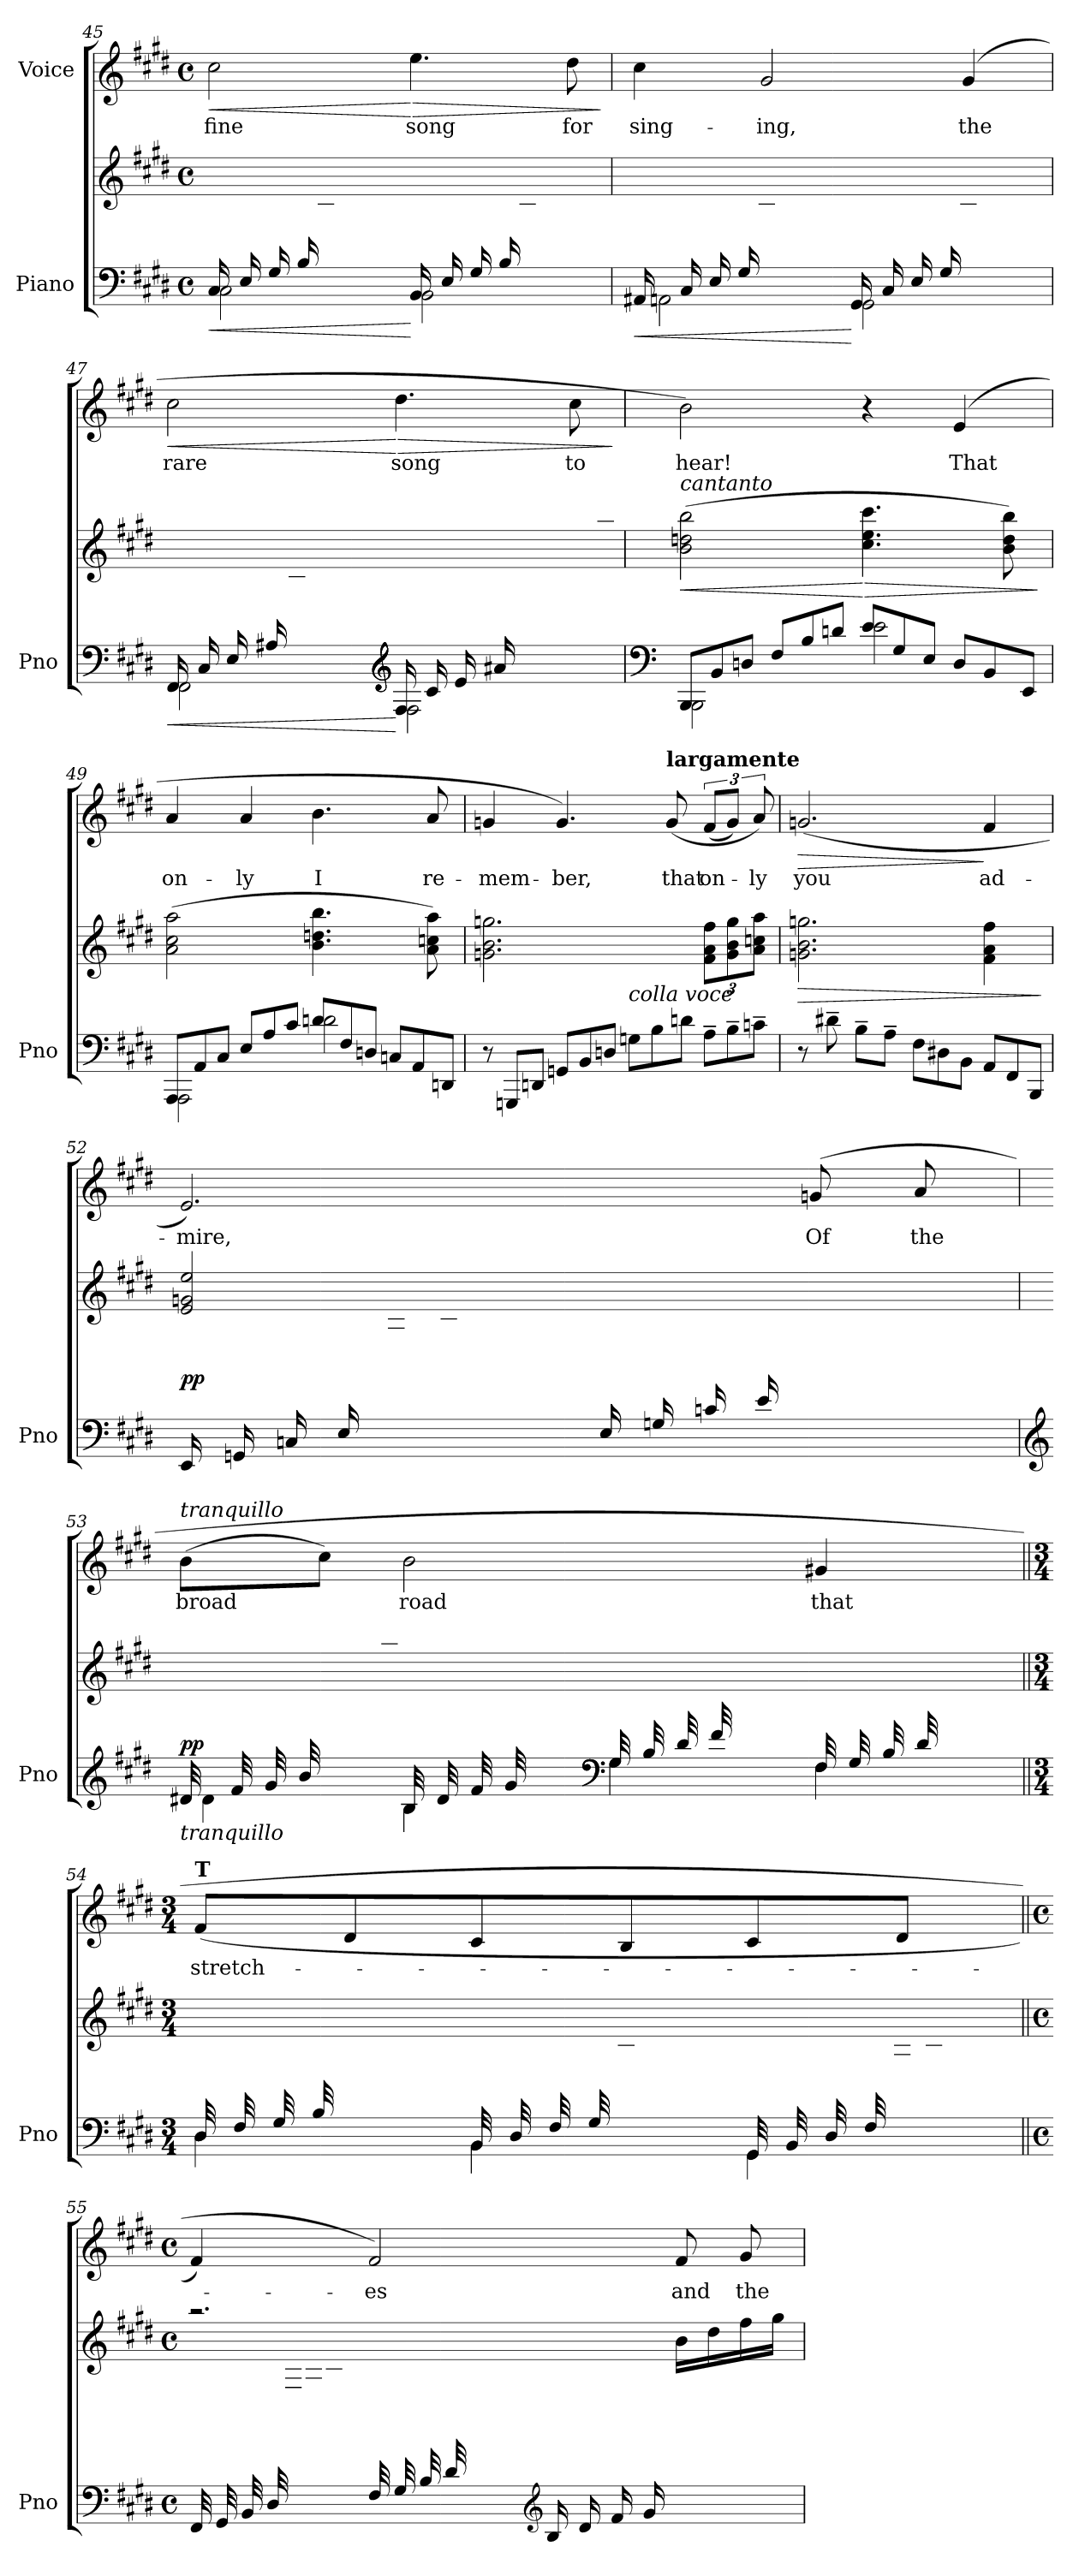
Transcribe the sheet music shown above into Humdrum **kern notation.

**kern	**kern	**dynam	**kern	**text	**dynam
*part2	*part2	*part2	*part1	*part1	*part1
*staff3	*staff2	*staff2/3	*staff1	*staff1	*staff1
*I"Piano	*	*	*I"Voice	*	*
*I'Pno	*	*	*	*	*
!!LO:LB:g=z
*clefF4	*clefG2	*	*clefG2	*	*
*k[f#c#g#d#]	*k[f#c#g#d#]	*	*k[f#c#g#d#]	*	*
*M4/4	*M4/4	*	*M4/4	*	*
*met(c)	*met(c)	*	*met(c)	*	*
=45	=45	=45	=45	=45	=45
!	!	!LO:HP:b=2	!	!LO:LY:b	!LO:HP:b
*^	*	*	*	*	*
*	*^	*	*	*	*	*
(>16C#/LL	2ryy	2C#\	4ryy	<	2cc#\	fine	<
16E/	.	.	.	.	.	.	.
16G#/	.	.	.	.	.	.	.
16B/	.	.	.	.	.	.	.
4ryy	.	.	16c#\	.	.	.	.
.	.	.	16e\	.	.	.	.
.	.	.	16g#\	.	.	.	.
.	.	.	16b\JJ)	.	.	.	.
!	!	!	!	!	!	!LO:LY:b	!LO:HP:n=1:b
(>16BB/LL	2ryy	2BB\	4ryy	[	4.ee\	song	[ >
16E/	.	.	.	.	.	.	.
16G#/	.	.	.	.	.	.	.
16B/	.	.	.	.	.	.	.
4ryy	.	.	16c#\	.	.	.	.
.	.	.	16e\	.	.	.	.
!	!	!	!	!	!	!LO:LY:b	!
.	.	.	16g#\	.	8dd#\	for	.
.	.	.	16b\JJ)	.	.	.	.
*v	*v	*v	*	*	*	*	*
.	.	.	.	.	]
=46	=46	=46	=46	=46	=46
!	!	!LO:HP:b=2	!	!LO:LY:b	!
*^	*	*	*	*	*
*	*^	*	*	*	*	*
(>16AA#X/LL	2ryy	2AA\	4ryy	<	4cc#\	sing-	.
16C#/	.	.	.	.	.	.	.
16E/	.	.	.	.	.	.	.
16G#/	.	.	.	.	.	.	.
!	!	!	!	!	!	!LO:LY:b	!
4ryy	.	.	16c#\	.	2g#/	-ing,	.
.	.	.	16e\	.	.	.	.
.	.	.	16g#\	.	.	.	.
.	.	.	16cc#\JJ)	.	.	.	.
(>16GG#/LL	2ryy	2GG#\	4ryy	[	.	.	.
16C#/	.	.	.	.	.	.	.
16E/	.	.	.	.	.	.	.
16G#/	.	.	.	.	.	.	.
!	!	!	!	!	!	!LO:LY:b	!
4ryy	.	.	16c#\	.	(>4g#/	the	.
.	.	.	16e\	.	.	.	.
.	.	.	16g#\	.	.	.	.
.	.	.	16b\JJ)	.	.	.	.
!!LO:LB:g=z
=47	=47	=47	=47	=47	=47	=47	=47
!	!	!	!	!LO:HP:b=2	!	!LO:LY:b	!LO:HP:b
(>16FF#/LL	2ryy	2FF#\	4ryy	<	2cc#\	rare	<
16C#/	.	.	.	.	.	.	.
16E/	.	.	.	.	.	.	.
16A#X/	.	.	.	.	.	.	.
4ryy	.	.	16c#\	.	.	.	.
.	.	.	16e\	.	.	.	.
.	.	.	16g#\	.	.	.	.
.	.	.	16a#X\JJ)	.	.	.	.
*clefG2	*	*	*	*	*	*	*
!	!	!	!	!	!	!LO:LY:b	!LO:HP:n=1:b
(>16F#/LL	2ryy	2F#\	4ryy	[	4.dd#\	song	[ >
16c#/	.	.	.	.	.	.	.
16e/	.	.	.	.	.	.	.
16a#X/	.	.	.	.	.	.	.
4ryy	.	.	16cc#\	.	.	.	.
.	.	.	16ee\	.	.	.	.
!	!	!	!	!	!	!LO:LY:b	!
.	.	.	16gg#\	.	8cc#\	to	.
.	.	.	16aa#X\JJ)	.	.	.	.
*v	*v	*v	*	*	*	*	*
.	.	.	.	.	]
=48	=48	=48	=48	=48	=48
*clefF4	*	*	*	*	*
*Xtuplet	*	*	*	*	*
*^	*	*	*	*	*
!	!	!LO:TX:a:i:t=cantanto	!	!	!	!
!	!	!	!LO:HP:b	!	!LO:LY:b	!
12BBB/L	2BBB\	(>2b\ 2ddn\ 2bb\	<	2b\)	hear!	.
12BB/	.	.	.	.	.	.
12Dn/J	.	.	.	.	.	.
12F#/L	.	.	.	.	.	.
12B/	.	.	.	.	.	.
12dn/J	.	.	.	.	.	.
!	!	!	!LO:HP:n=1:b	!	!	!
12e/L	2e\	4.cc#\ 4.ee\ 4.ccc#\	[ >	4r	.	.
12G#/	.	.	.	.	.	.
12E/J	.	.	.	.	.	.
!	!	!	!	!	!LO:LY:b	!
12D/L	.	.	.	(>4e/	That	.
12BB/	.	.	.	.	.	.
.	.	8b\ 8dd\ 8bb\)	.	.	.	.
12EE/J	.	.	.	.	.	.
*v	*v	*	*	*	*	*
.	.	]	.	.	.
=49	=49	=49	=49	=49	=49
*^	*	*	*	*	*
!	!	!	!	!	!LO:LY:b	!
12AAA/L	2AAA\	(>2a\ 2cc#\ 2aa\	.	4a/	on-	.
12AA/	.	.	.	.	.	.
12C#/J	.	.	.	.	.	.
!	!	!	!	!	!LO:LY:b	!
12E/L	.	.	.	4a/	-ly	.
12A/	.	.	.	.	.	.
12c#/J	.	.	.	.	.	.
!	!	!	!	!	!LO:LY:b	!
12dn/L	2d\	4.b\ 4.ddn\ 4.bb\	.	4.b\	I	.
12F#/	.	.	.	.	.	.
12Dn/J	.	.	.	.	.	.
12Cn/L	.	.	.	.	.	.
12AA/	.	.	.	.	.	.
!	!	!	!	!	!LO:LY:b	!
.	.	8a\ 8ccn\ 8aa\)	.	8a/	re-	.
12DDn/J	.	.	.	.	.	.
*v	*v	*	*	*	*	*
!!LO:PB:g=z
=50	=50	=50	=50	=50	=50
!	!	!	!	!LO:LY:b	!
12r	2.gn\ 2.b\ 2.ggn\	.	4gn/	-mem-	.
12GGGn/L	.	.	.	.	.
12DDn/J	.	.	.	.	.
!	!	!	!	!LO:LY:b	!
12GGn/L	.	.	4.g/)	-ber,	.
12BB/	.	.	.	.	.
12Dn/J	.	.	.	.	.
!LO:TX:a:i:t=colla voce	!	!	!	!	!
12Gn\L	.	.	.	.	.
12B\	.	.	.	.	.
!	!	!	!LO:TX:a:B:t=largamente	!	!
!	!	!	!	!LO:LY:b	!
.	.	.	(>8g/	that	.
12dn\J	.	.	.	.	.
!	!	!	!	!LO:LY:b	!
12A~\L	12f#\ 12a\ 12ff#\L	.	(<12f#/L	on-	.
12B~\	12g\ 12b\ 12gg\	.	12g/J)	.	.
!	!	!	!	!LO:LY:b	!
12cn~\J	12a\ 12ccn\ 12aa\J	.	12a/)	-ly	.
=51	=51	=51	=51	=51	=51
!	!	!LO:HP:b	!	!LO:LY:b	!LO:HP:b
8r	2.gn\ 2.b\ 2.ggn\	>	(>2.gn/	you	>
8d#X~\	.	.	.	.	.
8B~\L	.	.	.	.	.
8A~\J	.	.	.	.	.
12F#\L	.	.	.	.	.
12D#X\	.	.	.	.	.
12BB\J	.	.	.	.	.
!	!	!	!	!LO:LY:b	!
12AA/L	4f#\ 4a\ 4ff#\	.	4f#/	ad-	]
12FF#/	.	.	.	.	.
12BBB/J	.	.	.	.	.
.	.	]	.	.	.
=52	=52	=52	=52	=52	=52
*	*^	*	*	*	*
!	!	!	!LO:DY:b	!	!LO:LY:b	!
(>16EE/LL	2e/ 2gn/ 2ee/	4ryy	pp	2.e/)	-mire,	.
16GGn/	.	.	.	.	.	.
16Cn/	.	.	.	.	.	.
16E/	.	.	.	.	.	.
4ryy	.	16Gn\	.	.	.	.
.	.	16cn\	.	.	.	.
.	.	16dn\	.	.	.	.
.	.	16e\JJ)	.	.	.	.
(>16E/LL	2ryy	4ryy	.	.	.	.
16Gn/	.	.	.	.	.	.
16cn/	.	.	.	.	.	.
16e/	.	.	.	.	.	.
!	!	!	!	!	!LO:LY:b	!
4ryy	.	16g#\	.	(>8gn/	Of	.
.	.	16ccn\	.	.	.	.
!	!	!	!	!	!LO:LY:b	!
.	.	16ddn\	.	8a/	the	.
.	.	16ee\JJ)	.	.	.	.
!!LO:LB:g=z
=53	=53	=53	=53	=53	=53	=53
*clefG2	*	*	*	*	*	*
*^	*	*	*	*	*	*
!	!	!	!	!	!LO:TX:a:i:t=tranquillo	!	!
!LO:TX:b:i:t=tranquillo	!	!	!	!	!	!	!
!	!	!	!	!LO:DY:a=2	!	!LO:LY:b	!
(>32d#X/LLL	4d#\	1ryy	8ryy	pp	(>8b\L	broad	.
32f#/	.	.	.	.	.	.	.
32g#/	.	.	.	.	.	.	.
32b/	.	.	.	.	.	.	.
8ryy	.	.	32dd#X\	.	8cc#\J)	.	.
.	.	.	32ff#\	.	.	.	.
.	.	.	32gg#\	.	.	.	.
.	.	.	32bb\JJJ)	.	.	.	.
!	!	!	!	!	!	!LO:LY:b	!
(>32B/LLL	4B\	.	8ryy	.	2b\	road	.
32d#/	.	.	.	.	.	.	.
32f#/	.	.	.	.	.	.	.
32g#/	.	.	.	.	.	.	.
8ryy	.	.	32b\	.	.	.	.
.	.	.	32dd#\	.	.	.	.
.	.	.	32ff#\	.	.	.	.
.	.	.	32gg#\JJJ)	.	.	.	.
*clefF4	*	*	*	*	*	*	*
(>32G#/LLL	4G#\	.	8ryy	.	.	.	.
32B/	.	.	.	.	.	.	.
32d#/	.	.	.	.	.	.	.
32f#/	.	.	.	.	.	.	.
8ryy	.	.	32g#\	.	.	.	.
.	.	.	32b\	.	.	.	.
.	.	.	32dd#\	.	.	.	.
.	.	.	32ff#\JJJ)	.	.	.	.
!	!	!	!	!	!	!LO:LY:b	!
(>32F#/LLL	4F#\	.	8ryy	.	4g#X/	that	.
32G#/	.	.	.	.	.	.	.
32B/	.	.	.	.	.	.	.
32d#/	.	.	.	.	.	.	.
8ryy	.	.	32f#\	.	.	.	.
.	.	.	32g#\	.	.	.	.
.	.	.	32b\	.	.	.	.
.	.	.	32dd#\JJJ)	.	.	.	.
=54||	=54||	=54||	=54||	=54||	=54||	=54||	=54||
*M3/4	*	*M3/4	*	*	*M3/4	*	*
!	!	!	!	!	!LO:TX:a:B:t=T	!	!
!	!	!	!	!	!	!LO:LY:b	!
(>32D#/LLL	4D#\	2.ryy	8ryy	.	(<8f#/L	stretch-	.
32F#/	.	.	.	.	.	.	.
32G#/	.	.	.	.	.	.	.
32B/	.	.	.	.	.	.	.
8ryy	.	.	32d#\	.	8d#/	.	.
.	.	.	32f#\	.	.	.	.
.	.	.	32g#\	.	.	.	.
.	.	.	32b\JJJ)	.	.	.	.
(>32BB/LLL	4BB\	.	8ryy	.	8c#/	.	.
32D#/	.	.	.	.	.	.	.
32F#/	.	.	.	.	.	.	.
32G#/	.	.	.	.	.	.	.
8ryy	.	.	32B\	.	8B/	.	.
.	.	.	32d#\	.	.	.	.
.	.	.	32f#\	.	.	.	.
.	.	.	32g#\JJJ)	.	.	.	.
(>32GG#/LLL	4GG#\	.	8ryy	.	8c#/	.	.
32BB/	.	.	.	.	.	.	.
32D#/	.	.	.	.	.	.	.
32F#/	.	.	.	.	.	.	.
8ryy	.	.	32G#\	.	8d#/J	.	.
.	.	.	32B\	.	.	.	.
.	.	.	32d#\	.	.	.	.
.	.	.	32f#\JJJ)	.	.	.	.
*v	*v	*	*	*	*	*	*
!!LO:LB:g=z
=55||	=55||	=55||	=55||	=55||	=55||	=55||
*M4/4	*M4/4	*	*	*M4/4	*	*
*met(c)	*met(c)	*	*	*met(c)	*	*
(>32FF#/LLL	2.r	8ryy	.	4f#/)	.	.
32GG#/	.	.	.	.	.	.
32BB/	.	.	.	.	.	.
32D#/	.	.	.	.	.	.
8ryy	.	32F#\	.	.	.	.
.	.	32G#\	.	.	.	.
.	.	32B\	.	.	.	.
.	.	32d#\JJJ)	.	.	.	.
!	!	!	!	!	!LO:LY:b	!
(>32F#/LLL	.	8ryy	.	2f#/)	-es	.
32G#/	.	.	.	.	.	.
32B/	.	.	.	.	.	.
32d#/	.	.	.	.	.	.
8ryy	.	32f#\	.	.	.	.
.	.	32g#\	.	.	.	.
.	.	32b\	.	.	.	.
.	.	32dd#\JJJ)	.	.	.	.
*clefG2	*	*	*	*	*	*
16B/LL	.	2ryy	.	.	.	.
16d#/	.	.	.	.	.	.
16f#/	.	.	.	.	.	.
16g#/JJ	.	.	.	.	.	.
!	!	!	!	!	!LO:LY:b	!
4ryy	16b\LL	.	.	8f#/	and	.
.	16dd#\	.	.	.	.	.
!	!	!	!	!	!LO:LY:b	!
.	16ff#\	.	.	8g#/	the	.
.	(16gg#\JJ	.	.	.	.	.
*	*v	*v	*	*	*	*
=	=	=	=	=	=
*-	*-	*-	*-	*-	*-
